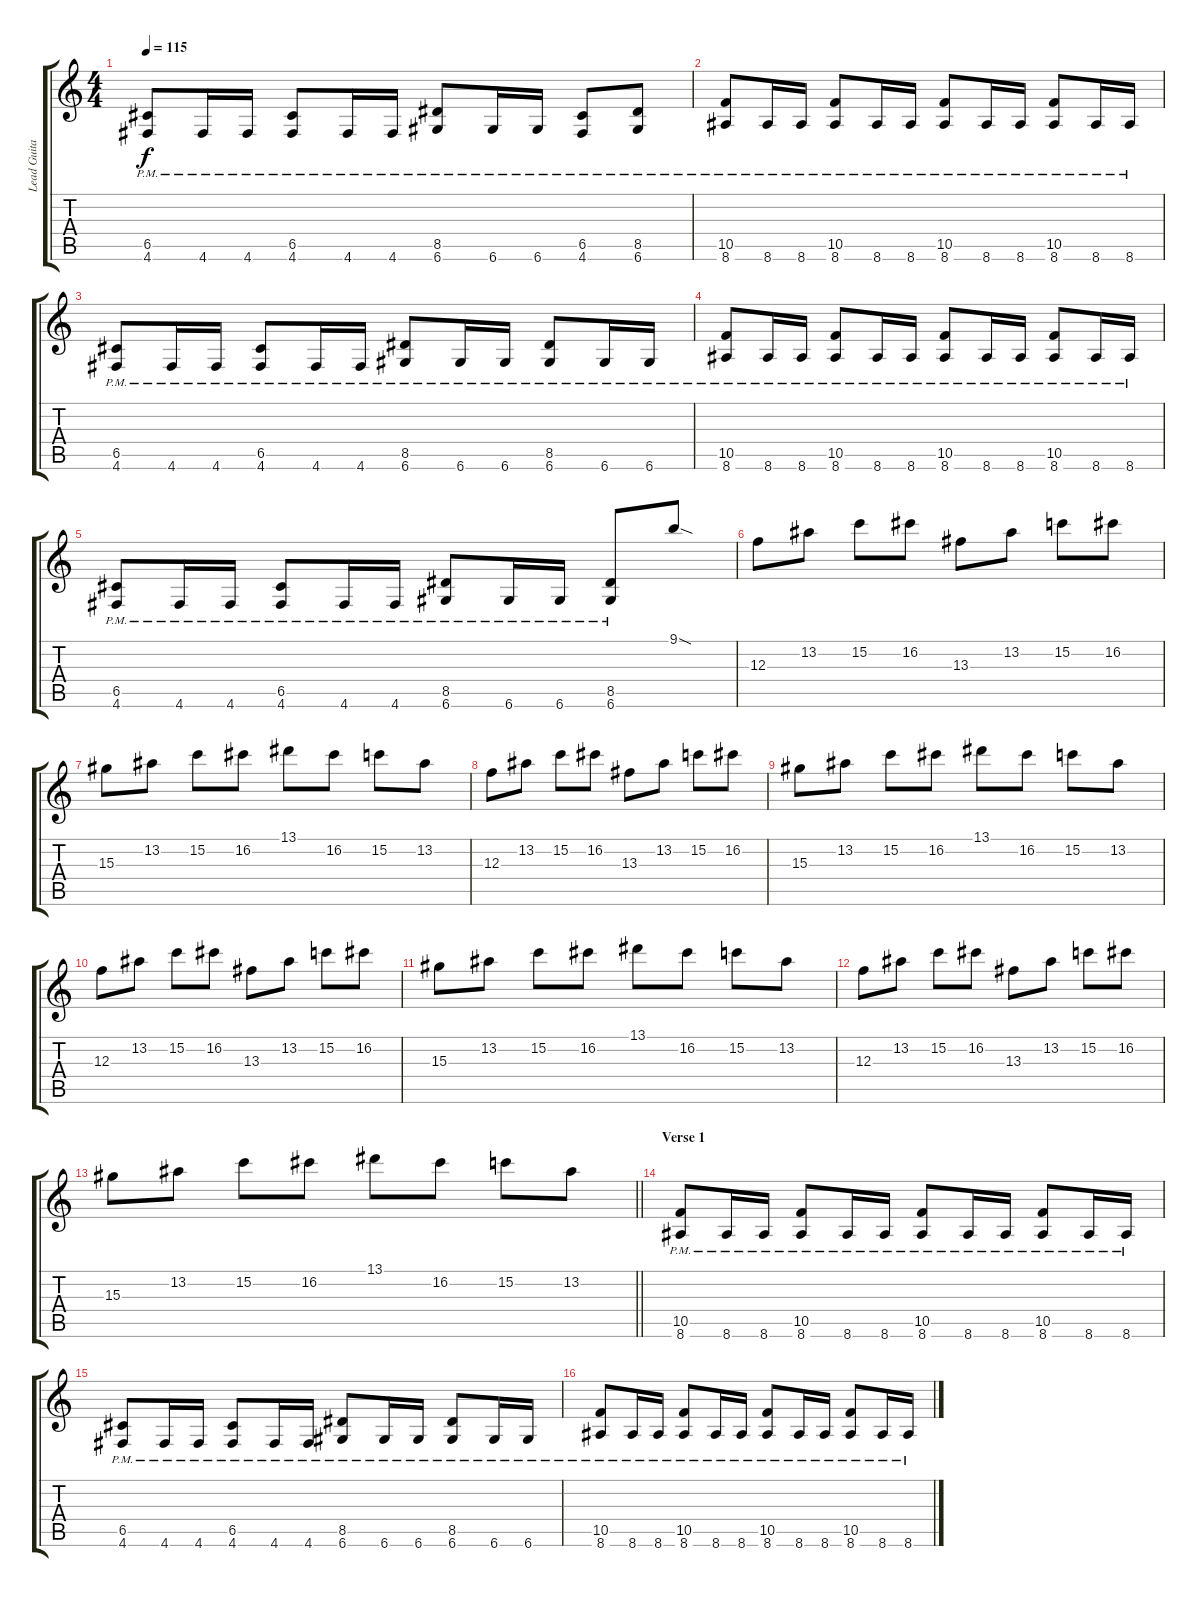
\track ("Lead Guitar" "Lead Guita") {instrument overdrivenguitar}
\staff {score tabs}
\tuning (D4 A3 F3 C3 G2 D2) {hide}
\ts (4 4)
\tempo 115
\clef g2
\ks c
(6.5{pm} 4.6{pm}).8{dy f} 4.6{pm}.16 4.6{pm}.16 (6.5{pm} 4.6{pm}).8 4.6{pm}.16 4.6{pm}.16 (8.5{pm} 6.6{pm}).8 6.6{pm}.16 6.6{pm}.16 (6.5{pm} 4.6{pm}).8 (8.5{pm} 6.6{pm}).8 |
(10.5{pm} 8.6{pm}).8 8.6{pm}.16 8.6{pm}.16 (10.5{pm} 8.6{pm}).8 8.6{pm}.16 8.6{pm}.16 (10.5{pm} 8.6{pm}).8 8.6{pm}.16 8.6{pm}.16 (10.5{pm} 8.6{pm}).8 8.6{pm}.16 8.6{pm}.16 |
(6.5{pm} 4.6{pm}).8 4.6{pm}.16 4.6{pm}.16 (6.5{pm} 4.6{pm}).8 4.6{pm}.16 4.6{pm}.16 (8.5{pm} 6.6{pm}).8 6.6{pm}.16 6.6{pm}.16 (8.5{pm} 6.6{pm}).8 6.6{pm}.16 6.6{pm}.16 |
(10.5{pm} 8.6{pm}).8 8.6{pm}.16 8.6{pm}.16 (10.5{pm} 8.6{pm}).8 8.6{pm}.16 8.6{pm}.16 (10.5{pm} 8.6{pm}).8 8.6{pm}.16 8.6{pm}.16 (10.5{pm} 8.6{pm}).8 8.6{pm}.16 8.6{pm}.16 |
(6.5{pm} 4.6{pm}).8 4.6{pm}.16 4.6{pm}.16 (6.5{pm} 4.6{pm}).8 4.6{pm}.16 4.6{pm}.16 (8.5{pm} 6.6{pm}).8 6.6{pm}.16 6.6{pm}.16 (8.5{pm} 6.6{pm}).8 9.1{sod}.8 |
12.3.8 13.2.8 15.2.8 16.2.8 13.3.8 13.2.8 15.2.8 16.2.8 |
15.3.8 13.2.8 15.2.8 16.2.8 13.1.8 16.2.8 15.2.8 13.2.8 |
12.3.8 13.2.8 15.2.8 16.2.8 13.3.8 13.2.8 15.2.8 16.2.8 |
15.3.8 13.2.8 15.2.8 16.2.8 13.1.8 16.2.8 15.2.8 13.2.8 |
12.3.8 13.2.8 15.2.8 16.2.8 13.3.8 13.2.8 15.2.8 16.2.8 |
15.3.8 13.2.8 15.2.8 16.2.8 13.1.8 16.2.8 15.2.8 13.2.8 |
12.3.8 13.2.8 15.2.8 16.2.8 13.3.8 13.2.8 15.2.8 16.2.8 |
\barLineRight lightlight
15.3.8 13.2.8 15.2.8 16.2.8 13.1.8 16.2.8 15.2.8 13.2.8 |
\section ("" "Verse 1")
(10.5{pm} 8.6{pm}).8 8.6{pm}.16 8.6{pm}.16 (10.5{pm} 8.6{pm}).8 8.6{pm}.16 8.6{pm}.16 (10.5{pm} 8.6{pm}).8 8.6{pm}.16 8.6{pm}.16 (10.5{pm} 8.6{pm}).8 8.6{pm}.16 8.6{pm}.16 |
(6.5{pm} 4.6{pm}).8 4.6{pm}.16 4.6{pm}.16 (6.5{pm} 4.6{pm}).8 4.6{pm}.16 4.6{pm}.16 (8.5{pm} 6.6{pm}).8 6.6{pm}.16 6.6{pm}.16 (8.5{pm} 6.6{pm}).8 6.6{pm}.16 6.6{pm}.16 |
(10.5{pm} 8.6{pm}).8 8.6{pm}.16 8.6{pm}.16 (10.5{pm} 8.6{pm}).8 8.6{pm}.16 8.6{pm}.16 (10.5{pm} 8.6{pm}).8 8.6{pm}.16 8.6{pm}.16 (10.5{pm} 8.6{pm}).8 8.6{pm}.16 8.6{pm}.16
